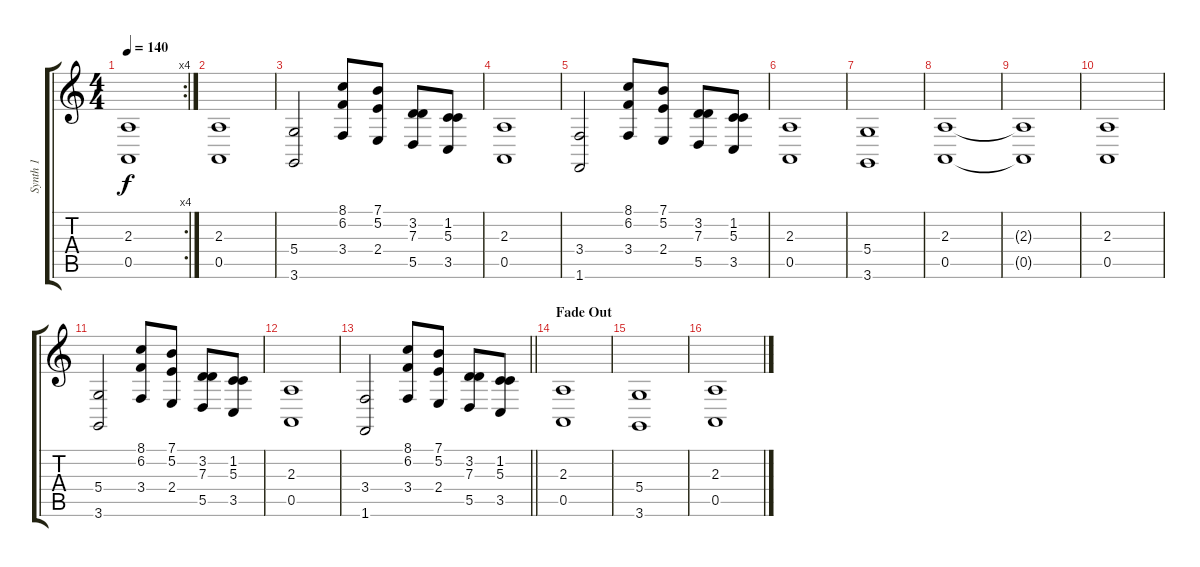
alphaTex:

\track ("Synth 1" "Synth 1") {instrument choiraahs}
\staff {score tabs}
\tuning (E4 B3 G3 D3 A2 E2) {hide}
\rc 4
\ts (4 4)
\tempo 140
\clef g2
\ks c
(2.3{t} 0.5{t}).1{dy f} |
(2.3 0.5).1{instrument choiraahs} |
(5.4 3.6).2 (8.1 6.2 3.4).8{instrument stringensemble1} (7.1 5.2 2.4).8 (3.2 7.3 5.5).8 (1.2 5.3 3.5).8 |
(2.3 0.5).1{instrument choiraahs} |
(3.4 1.6).2 (8.1 6.2 3.4).8{instrument stringensemble1} (7.1 5.2 2.4).8 (3.2 7.3 5.5).8 (1.2 5.3 3.5).8 |
(2.3 0.5).1{instrument choiraahs} |
(5.4 3.6).1 |
(2.3 0.5).1{instrument choiraahs} |
(2.3{t} 0.5{t}).1 |
(2.3 0.5).1{instrument choiraahs} |
(5.4 3.6).2 (8.1 6.2 3.4).8{instrument stringensemble1} (7.1 5.2 2.4).8 (3.2 7.3 5.5).8 (1.2 5.3 3.5).8 |
(2.3 0.5).1{instrument choiraahs} |
\barLineRight lightlight
(3.4 1.6).2 (8.1 6.2 3.4).8{instrument stringensemble1} (7.1 5.2 2.4).8 (3.2 7.3 5.5).8 (1.2 5.3 3.5).8 |
\section ("" "Fade Out")
(2.3 0.5).1{instrument choiraahs} |
(5.4 3.6).1 |
(2.3 0.5).1{instrument choiraahs}
